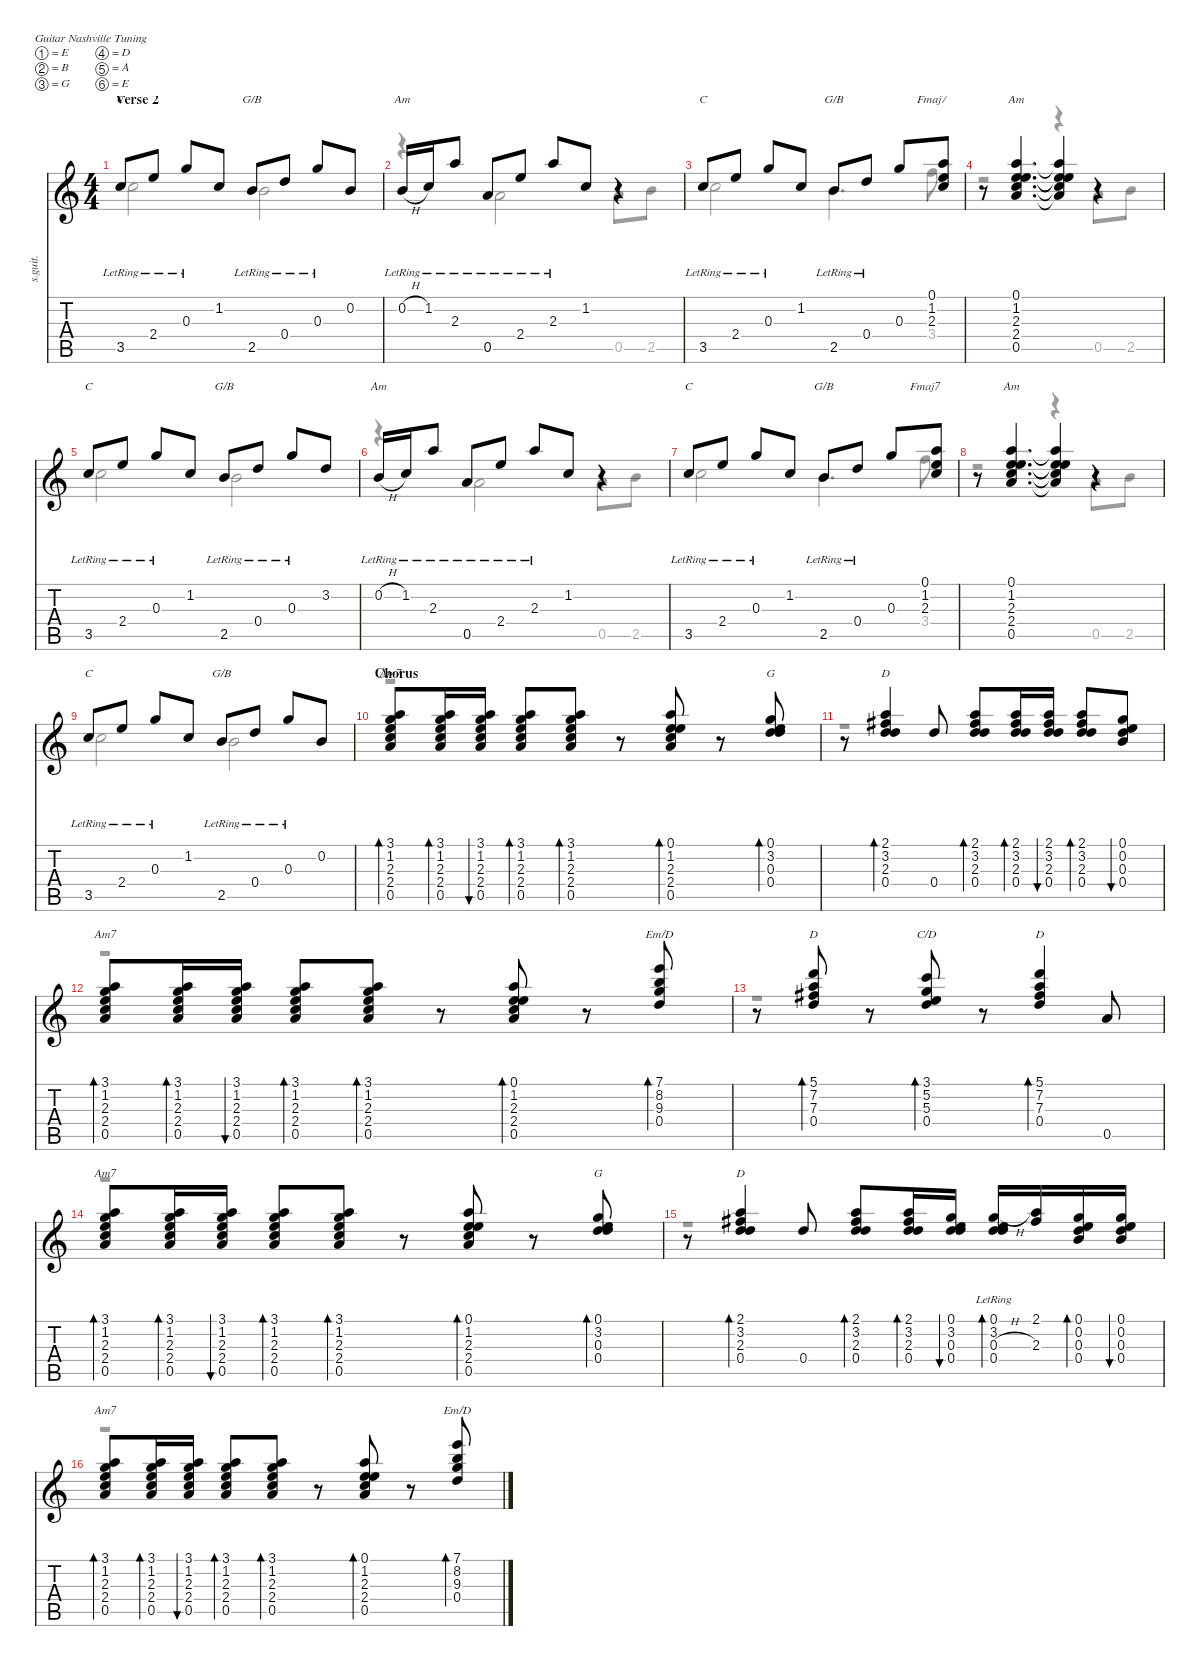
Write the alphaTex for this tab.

\defaultSystemsLayout 4
\hideDynamics
\bracketExtendMode nobrackets
\track ("Jimmy Page - 12-String & Slide Guitar" "s.guit.") {instrument electricguitarclean}
\staff {score tabs}
\tuning (E4 B3 G4 D4 A3 E3)
\chord ("Am7" 3 1 2 2 0 x) {showdiagram false}
\chord ("G" 3 1 2 2 0 x) {showdiagram false}
\chord ("D" 3 1 2 2 0 x) {showdiagram false}
\chord ("Em/D" 3 1 2 2 0 x) {showdiagram false}
\chord ("C/D" 3 1 2 2 0 x) {showdiagram false}
\chord ("C" 3 1 2 2 0 x) {showdiagram false}
\chord ("G/B" 3 1 2 2 0 x) {showdiagram false}
\chord ("Am" 3 1 2 2 0 x) {showdiagram false}
\chord ("Fmaj7" 3 1 2 2 0 x) {showdiagram false}
\voice
\ts (4 4)
\section ("" "Verse 2")
\tempo (78 hide)
\clef g2
\ks c
3.5{lr}.8{ch "C" lyrics (0 "") lyrics (1 "") lyrics (2 "") lyrics (3 "") lyrics (4 "") dy mp} 2.4{lr}.8{lyrics (0 "") lyrics (1 "") lyrics (2 "") lyrics (3 "") lyrics (4 "")} 0.3{lr}.8{lyrics (0 "") lyrics (1 "") lyrics (2 "") lyrics (3 "") lyrics (4 "")} 1.2.8{lyrics (0 "") lyrics (1 "") lyrics (2 "") lyrics (3 "") lyrics (4 "")} 2.5{lr}.8{ch "G/B" lyrics (0 "") lyrics (1 "") lyrics (2 "") lyrics (3 "") lyrics (4 "")} 0.4{lr}.8{lyrics (0 "") lyrics (1 "") lyrics (2 "") lyrics (3 "") lyrics (4 "")} 0.3{lr}.8{lyrics (0 "") lyrics (1 "") lyrics (2 "") lyrics (3 "") lyrics (4 "")} 0.2.8{lyrics (0 "") lyrics (1 "") lyrics (2 "") lyrics (3 "") lyrics (4 "")} |
0.2{h lr}.16{ch "Am" lyrics (0 "") lyrics (1 "") lyrics (2 "") lyrics (3 "") lyrics (4 "")} 1.2{lr}.16{lyrics (0 "") lyrics (1 "") lyrics (2 "") lyrics (3 "") lyrics (4 "")} 2.3{lr}.8{lyrics (0 "") lyrics (1 "") lyrics (2 "") lyrics (3 "") lyrics (4 "")} 0.5{lr}.8{lyrics (0 "") lyrics (1 "") lyrics (2 "") lyrics (3 "") lyrics (4 "")} 2.4{lr}.8{lyrics (0 "") lyrics (1 "") lyrics (2 "") lyrics (3 "") lyrics (4 "")} 2.3{lr}.8{lyrics (0 "") lyrics (1 "") lyrics (2 "") lyrics (3 "") lyrics (4 "")} 1.2.8{lyrics (0 "") lyrics (1 "") lyrics (2 "") lyrics (3 "") lyrics (4 "")} r.4 |
3.5{lr}.8{ch "C" lyrics (0 "") lyrics (1 "") lyrics (2 "") lyrics (3 "") lyrics (4 "")} 2.4{lr}.8{lyrics (0 "") lyrics (1 "") lyrics (2 "") lyrics (3 "") lyrics (4 "")} 0.3{lr}.8{lyrics (0 "") lyrics (1 "") lyrics (2 "") lyrics (3 "") lyrics (4 "")} 1.2.8{lyrics (0 "") lyrics (1 "") lyrics (2 "") lyrics (3 "") lyrics (4 "")} 2.5{lr}.8{ch "G/B" lyrics (0 "") lyrics (1 "") lyrics (2 "") lyrics (3 "") lyrics (4 "")} 0.4{lr}.8{lyrics (0 "") lyrics (1 "") lyrics (2 "") lyrics (3 "") lyrics (4 "")} 0.3.8{lyrics (0 "") lyrics (1 "") lyrics (2 "") lyrics (3 "") lyrics (4 "")} (0.1 1.2 2.3).8{ch "Fmaj7" lyrics (0 "") lyrics (1 "") lyrics (2 "") lyrics (3 "") lyrics (4 "")} |
r.8 (0.1 1.2 2.3 2.4 0.5).4{d ch "Am" lyrics (0 "") lyrics (1 "") lyrics (2 "") lyrics (3 "") lyrics (4 "")} (0.1{t} 1.2{t} 2.3{t} 2.4{t} 0.5{t}).4{lyrics (0 "") lyrics (1 "") lyrics (2 "") lyrics (3 "") lyrics (4 "")} r.4 |
3.5{lr}.8{ch "C" lyrics (0 "") lyrics (1 "") lyrics (2 "") lyrics (3 "") lyrics (4 "") dy f} 2.4{lr}.8{lyrics (0 "") lyrics (1 "") lyrics (2 "") lyrics (3 "") lyrics (4 "")} 0.3{lr}.8{lyrics (0 "") lyrics (1 "") lyrics (2 "") lyrics (3 "") lyrics (4 "")} 1.2.8{lyrics (0 "") lyrics (1 "") lyrics (2 "") lyrics (3 "") lyrics (4 "")} 2.5{lr}.8{ch "G/B" lyrics (0 "") lyrics (1 "") lyrics (2 "") lyrics (3 "") lyrics (4 "")} 0.4{lr}.8{lyrics (0 "") lyrics (1 "") lyrics (2 "") lyrics (3 "") lyrics (4 "")} 0.3{lr}.8{lyrics (0 "") lyrics (1 "") lyrics (2 "") lyrics (3 "") lyrics (4 "")} 3.2.8{lyrics (0 "") lyrics (1 "") lyrics (2 "") lyrics (3 "") lyrics (4 "")} |
0.2{h lr}.16{ch "Am" lyrics (0 "") lyrics (1 "") lyrics (2 "") lyrics (3 "") lyrics (4 "") dy mp} 1.2{lr}.16{lyrics (0 "") lyrics (1 "") lyrics (2 "") lyrics (3 "") lyrics (4 "")} 2.3{lr}.8{lyrics (0 "") lyrics (1 "") lyrics (2 "") lyrics (3 "") lyrics (4 "")} 0.5{lr}.8{lyrics (0 "") lyrics (1 "") lyrics (2 "") lyrics (3 "") lyrics (4 "")} 2.4{lr}.8{lyrics (0 "") lyrics (1 "") lyrics (2 "") lyrics (3 "") lyrics (4 "")} 2.3{lr}.8{lyrics (0 "") lyrics (1 "") lyrics (2 "") lyrics (3 "") lyrics (4 "")} 1.2.8{lyrics (0 "") lyrics (1 "") lyrics (2 "") lyrics (3 "") lyrics (4 "")} r.4 |
3.5{lr}.8{ch "C" lyrics (0 "") lyrics (1 "") lyrics (2 "") lyrics (3 "") lyrics (4 "")} 2.4{lr}.8{lyrics (0 "") lyrics (1 "") lyrics (2 "") lyrics (3 "") lyrics (4 "")} 0.3{lr}.8{lyrics (0 "") lyrics (1 "") lyrics (2 "") lyrics (3 "") lyrics (4 "")} 1.2.8{lyrics (0 "") lyrics (1 "") lyrics (2 "") lyrics (3 "") lyrics (4 "")} 2.5{lr}.8{ch "G/B" lyrics (0 "") lyrics (1 "") lyrics (2 "") lyrics (3 "") lyrics (4 "")} 0.4{lr}.8{lyrics (0 "") lyrics (1 "") lyrics (2 "") lyrics (3 "") lyrics (4 "")} 0.3.8{lyrics (0 "") lyrics (1 "") lyrics (2 "") lyrics (3 "") lyrics (4 "")} (0.1 1.2 2.3).8{ch "Fmaj7" lyrics (0 "") lyrics (1 "") lyrics (2 "") lyrics (3 "") lyrics (4 "")} |
r.8 (0.1 1.2 2.3 2.4 0.5).4{d ch "Am" lyrics (0 "") lyrics (1 "") lyrics (2 "") lyrics (3 "") lyrics (4 "")} (0.1{t} 1.2{t} 2.3{t} 2.4{t} 0.5{t}).4{lyrics (0 "") lyrics (1 "") lyrics (2 "") lyrics (3 "") lyrics (4 "")} r.4 |
3.5{lr}.8{ch "C" lyrics (0 "") lyrics (1 "") lyrics (2 "") lyrics (3 "") lyrics (4 "")} 2.4{lr}.8{lyrics (0 "") lyrics (1 "") lyrics (2 "") lyrics (3 "") lyrics (4 "")} 0.3{lr}.8{lyrics (0 "") lyrics (1 "") lyrics (2 "") lyrics (3 "") lyrics (4 "")} 1.2.8{lyrics (0 "") lyrics (1 "") lyrics (2 "") lyrics (3 "") lyrics (4 "")} 2.5{lr}.8{ch "G/B" lyrics (0 "") lyrics (1 "") lyrics (2 "") lyrics (3 "") lyrics (4 "")} 0.4{lr}.8{lyrics (0 "") lyrics (1 "") lyrics (2 "") lyrics (3 "") lyrics (4 "")} 0.3{lr}.8{lyrics (0 "") lyrics (1 "") lyrics (2 "") lyrics (3 "") lyrics (4 "")} 0.2.8{lyrics (0 "") lyrics (1 "") lyrics (2 "") lyrics (3 "") lyrics (4 "")} |
\section ("" "Chorus")
\tempo (82 hide)
(3.1 1.2 2.3 2.4 0.5).8{bd 30 ch "Am7" lyrics (0 "") lyrics (1 "") lyrics (2 "") lyrics (3 "") lyrics (4 "")} (3.1 1.2 2.3 2.4 0.5).16{bd 30 lyrics (0 "") lyrics (1 "") lyrics (2 "") lyrics (3 "") lyrics (4 "")} (3.1 1.2 2.3 2.4 0.5).16{bu 30 lyrics (0 "") lyrics (1 "") lyrics (2 "") lyrics (3 "") lyrics (4 "")} (3.1 1.2 2.3 2.4 0.5).8{bd 30 lyrics (0 "") lyrics (1 "") lyrics (2 "") lyrics (3 "") lyrics (4 "")} (3.1 1.2 2.3 2.4 0.5).8{bd 30 lyrics (0 "") lyrics (1 "") lyrics (2 "") lyrics (3 "") lyrics (4 "")} r.8 (0.1 1.2 2.3 2.4 0.5).8{bd 30 lyrics (0 "") lyrics (1 "") lyrics (2 "") lyrics (3 "") lyrics (4 "")} r.8 (0.1 3.2 0.3 0.4).8{bd 30 ch "G" lyrics (0 "") lyrics (1 "") lyrics (2 "") lyrics (3 "") lyrics (4 "")} |
r.8 (2.1{acc #} 3.2 2.3 0.4).4{bd 30 ch "D" lyrics (0 "") lyrics (1 "") lyrics (2 "") lyrics (3 "") lyrics (4 "")} 0.4.8{lyrics (0 "") lyrics (1 "") lyrics (2 "") lyrics (3 "") lyrics (4 "")} (2.1{acc #} 3.2 2.3 0.4).8{bd 30 lyrics (0 "") lyrics (1 "") lyrics (2 "") lyrics (3 "") lyrics (4 "")} (2.1{acc #} 3.2 2.3 0.4).16{bd 30 lyrics (0 "") lyrics (1 "") lyrics (2 "") lyrics (3 "") lyrics (4 "")} (2.1{acc #} 3.2 2.3 0.4).16{bu 30 lyrics (0 "") lyrics (1 "") lyrics (2 "") lyrics (3 "") lyrics (4 "")} (2.1{acc #} 3.2 2.3 0.4).8{bd 30 lyrics (0 "") lyrics (1 "") lyrics (2 "") lyrics (3 "") lyrics (4 "")} (0.1 0.2 0.3 0.4).8{bu 30 lyrics (0 "") lyrics (1 "") lyrics (2 "") lyrics (3 "") lyrics (4 "")} |
(3.1 1.2 2.3 2.4 0.5).8{bd 30 ch "Am7" lyrics (0 "") lyrics (1 "") lyrics (2 "") lyrics (3 "") lyrics (4 "")} (3.1 1.2 2.3 2.4 0.5).16{bd 30 lyrics (0 "") lyrics (1 "") lyrics (2 "") lyrics (3 "") lyrics (4 "")} (3.1 1.2 2.3 2.4 0.5).16{bu 30 lyrics (0 "") lyrics (1 "") lyrics (2 "") lyrics (3 "") lyrics (4 "")} (3.1 1.2 2.3 2.4 0.5).8{bd 30 lyrics (0 "") lyrics (1 "") lyrics (2 "") lyrics (3 "") lyrics (4 "")} (3.1 1.2 2.3 2.4 0.5).8{bd 30 lyrics (0 "") lyrics (1 "") lyrics (2 "") lyrics (3 "") lyrics (4 "")} r.8 (0.1 1.2 2.3 2.4 0.5).8{bd 30 lyrics (0 "") lyrics (1 "") lyrics (2 "") lyrics (3 "") lyrics (4 "")} r.8 (7.1 8.2 9.3 0.4).8{bd 30 ch "Em/D" lyrics (0 "") lyrics (1 "") lyrics (2 "") lyrics (3 "") lyrics (4 "")} |
r.8 (5.1 7.2{acc #} 7.3 0.4).8{bd 30 ch "D" lyrics (0 "") lyrics (1 "") lyrics (2 "") lyrics (3 "") lyrics (4 "")} r.8 (3.1 5.2 5.3 0.4).8{bd 30 ch "C/D" lyrics (0 "") lyrics (1 "") lyrics (2 "") lyrics (3 "") lyrics (4 "")} r.8 (5.1 7.2{acc #} 7.3 0.4).4{bd 30 ch "D" lyrics (0 "") lyrics (1 "") lyrics (2 "") lyrics (3 "") lyrics (4 "")} 0.5.8{lyrics (0 "") lyrics (1 "") lyrics (2 "") lyrics (3 "") lyrics (4 "")} |
(3.1 1.2 2.3 2.4 0.5).8{bd 30 ch "Am7" lyrics (0 "") lyrics (1 "") lyrics (2 "") lyrics (3 "") lyrics (4 "")} (3.1 1.2 2.3 2.4 0.5).16{bd 30 lyrics (0 "") lyrics (1 "") lyrics (2 "") lyrics (3 "") lyrics (4 "")} (3.1 1.2 2.3 2.4 0.5).16{bu 30 lyrics (0 "") lyrics (1 "") lyrics (2 "") lyrics (3 "") lyrics (4 "")} (3.1 1.2 2.3 2.4 0.5).8{bd 30 lyrics (0 "") lyrics (1 "") lyrics (2 "") lyrics (3 "") lyrics (4 "")} (3.1 1.2 2.3 2.4 0.5).8{bd 30 lyrics (0 "") lyrics (1 "") lyrics (2 "") lyrics (3 "") lyrics (4 "")} r.8 (0.1 1.2 2.3 2.4 0.5).8{bd 30 lyrics (0 "") lyrics (1 "") lyrics (2 "") lyrics (3 "") lyrics (4 "")} r.8 (0.1 3.2 0.3 0.4).8{bd 30 ch "G" lyrics (0 "") lyrics (1 "") lyrics (2 "") lyrics (3 "") lyrics (4 "")} |
r.8 (2.1{acc #} 3.2 2.3 0.4).4{bd 30 ch "D" lyrics (0 "") lyrics (1 "") lyrics (2 "") lyrics (3 "") lyrics (4 "")} 0.4.8{lyrics (0 "") lyrics (1 "") lyrics (2 "") lyrics (3 "") lyrics (4 "")} (2.1{acc #} 3.2 2.3 0.4).8{bd 30 lyrics (0 "") lyrics (1 "") lyrics (2 "") lyrics (3 "") lyrics (4 "")} (2.1{acc #} 3.2 2.3 0.4).16{bd 30 lyrics (0 "") lyrics (1 "") lyrics (2 "") lyrics (3 "") lyrics (4 "")} (0.1 3.2 0.3 0.4).16{bu 30 lyrics (0 "") lyrics (1 "") lyrics (2 "") lyrics (3 "") lyrics (4 "")} (0.1{h lr} 3.2{lr} 0.3{h lr} 0.4{lr}).16{bd 30 lyrics (0 "") lyrics (1 "") lyrics (2 "") lyrics (3 "") lyrics (4 "")} (2.1{acc #} 2.3).16{lyrics (0 "") lyrics (1 "") lyrics (2 "") lyrics (3 "") lyrics (4 "")} (0.1 0.2 0.3 0.4).16{bd 30 lyrics (0 "") lyrics (1 "") lyrics (2 "") lyrics (3 "") lyrics (4 "")} (0.1 0.2 0.3 0.4).16{bu 30 lyrics (0 "") lyrics (1 "") lyrics (2 "") lyrics (3 "") lyrics (4 "")} |
(3.1 1.2 2.3 2.4 0.5).8{bd 30 ch "Am7" lyrics (0 "") lyrics (1 "") lyrics (2 "") lyrics (3 "") lyrics (4 "")} (3.1 1.2 2.3 2.4 0.5).16{bd 30 lyrics (0 "") lyrics (1 "") lyrics (2 "") lyrics (3 "") lyrics (4 "")} (3.1 1.2 2.3 2.4 0.5).16{bu 30 lyrics (0 "") lyrics (1 "") lyrics (2 "") lyrics (3 "") lyrics (4 "")} (3.1 1.2 2.3 2.4 0.5).8{bd 30 lyrics (0 "") lyrics (1 "") lyrics (2 "") lyrics (3 "") lyrics (4 "")} (3.1 1.2 2.3 2.4 0.5).8{bd 30 lyrics (0 "") lyrics (1 "") lyrics (2 "") lyrics (3 "") lyrics (4 "")} r.8 (0.1 1.2 2.3 2.4 0.5).8{bd 30 lyrics (0 "") lyrics (1 "") lyrics (2 "") lyrics (3 "") lyrics (4 "")} r.8 (7.1 8.2 9.3 0.4).8{bd 30 ch "Em/D" lyrics (0 "") lyrics (1 "") lyrics (2 "") lyrics (3 "") lyrics (4 "")}
\voice
\clef g2
\ottava regular
\simile none
\ks c
3.5.2{lyrics (0 "") lyrics (1 "") lyrics (2 "") lyrics (3 "") lyrics (4 "") dy mp} 2.5.2{lyrics (0 "") lyrics (1 "") lyrics (2 "") lyrics (3 "") lyrics (4 "")} |
r.4 0.5.2{lyrics (0 "") lyrics (1 "") lyrics (2 "") lyrics (3 "") lyrics (4 "")} 0.5.8{lyrics (0 "") lyrics (1 "") lyrics (2 "") lyrics (3 "") lyrics (4 "")} 2.5.8{lyrics (0 "") lyrics (1 "") lyrics (2 "") lyrics (3 "") lyrics (4 "")} |
3.5.2{lyrics (0 "") lyrics (1 "") lyrics (2 "") lyrics (3 "") lyrics (4 "")} 2.5.4{d lyrics (0 "") lyrics (1 "") lyrics (2 "") lyrics (3 "") lyrics (4 "")} 3.4.8{lyrics (0 "") lyrics (1 "") lyrics (2 "") lyrics (3 "") lyrics (4 "")} |
r.2 r.4 0.5.8{lyrics (0 "") lyrics (1 "") lyrics (2 "") lyrics (3 "") lyrics (4 "") dy f} 2.5.8{lyrics (0 "") lyrics (1 "") lyrics (2 "") lyrics (3 "") lyrics (4 "")} |
3.5.2{lyrics (0 "") lyrics (1 "") lyrics (2 "") lyrics (3 "") lyrics (4 "") dy mp} 2.5.2{lyrics (0 "") lyrics (1 "") lyrics (2 "") lyrics (3 "") lyrics (4 "")} |
r.4 0.5.2{lyrics (0 "") lyrics (1 "") lyrics (2 "") lyrics (3 "") lyrics (4 "")} 0.5.8{lyrics (0 "") lyrics (1 "") lyrics (2 "") lyrics (3 "") lyrics (4 "")} 2.5.8{lyrics (0 "") lyrics (1 "") lyrics (2 "") lyrics (3 "") lyrics (4 "")} |
3.5.2{lyrics (0 "") lyrics (1 "") lyrics (2 "") lyrics (3 "") lyrics (4 "")} 2.5.4{d lyrics (0 "") lyrics (1 "") lyrics (2 "") lyrics (3 "") lyrics (4 "")} 3.4.8{lyrics (0 "") lyrics (1 "") lyrics (2 "") lyrics (3 "") lyrics (4 "")} |
r.2 r.4 0.5.8{lyrics (0 "") lyrics (1 "") lyrics (2 "") lyrics (3 "") lyrics (4 "")} 2.5.8{lyrics (0 "") lyrics (1 "") lyrics (2 "") lyrics (3 "") lyrics (4 "")} |
3.5.2{lyrics (0 "") lyrics (1 "") lyrics (2 "") lyrics (3 "") lyrics (4 "")} 2.5.2{lyrics (0 "") lyrics (1 "") lyrics (2 "") lyrics (3 "") lyrics (4 "")} |
r.1 |
r.1 |
r.1 |
r.1 |
r.1 |
r.1 |
r.1
